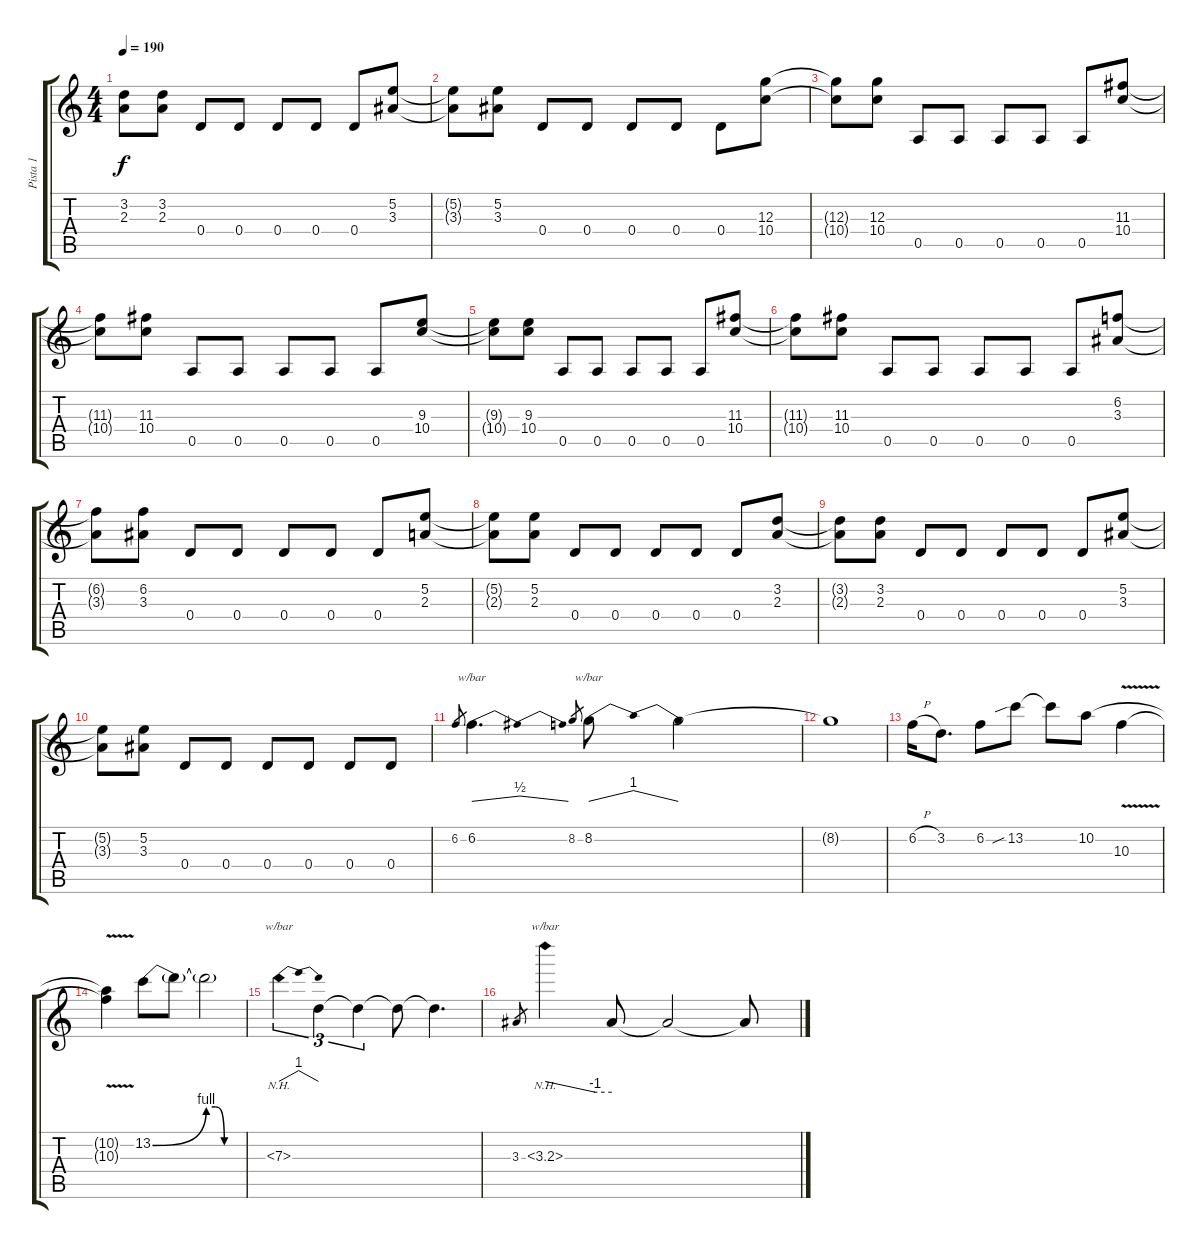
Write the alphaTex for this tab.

\track ("Pista 1" "Pista 1") {instrument overdrivenguitar}
\staff {score tabs}
\tuning (E4 B3 G3 D3 A2 E2) {hide}
\ts (4 4)
\tempo 190
\clef g2
\ks c
(3.2{t} 2.3{t}).8{dy f} (3.2 2.3).8 0.4.8 0.4.8 0.4.8 0.4.8 0.4.8 (5.2 3.3).8 |
(5.2{t} 3.3{t}).8 (5.2 3.3).8 0.4.8 0.4.8 0.4.8 0.4.8 0.4.8 (12.3 10.4).8 |
(12.3{t} 10.4{t}).8 (12.3 10.4).8 0.5.8 0.5.8 0.5.8 0.5.8 0.5.8 (11.3 10.4).8 |
(11.3{t} 10.4{t}).8 (11.3 10.4).8 0.5.8 0.5.8 0.5.8 0.5.8 0.5.8 (9.3 10.4).8 |
(9.3{t} 10.4{t}).8 (9.3 10.4).8 0.5.8 0.5.8 0.5.8 0.5.8 0.5.8 (11.3 10.4).8 |
(11.3{t} 10.4{t}).8 (11.3 10.4).8 0.5.8 0.5.8 0.5.8 0.5.8 0.5.8 (6.2 3.3).8 |
(6.2{t} 3.3{t}).8 (6.2 3.3).8 0.4.8 0.4.8 0.4.8 0.4.8 0.4.8 (5.2 2.3).8 |
(5.2{t} 2.3{t}).8 (5.2 2.3).8 0.4.8 0.4.8 0.4.8 0.4.8 0.4.8 (3.2 2.3).8 |
(3.2{t} 2.3{t}).8 (3.2 2.3).8 0.4.8 0.4.8 0.4.8 0.4.8 0.4.8 (5.2 3.3).8 |
(5.2{t} 3.3{t}).8 (5.2 3.3).8 0.4.8 0.4.8 0.4.8 0.4.8 0.4.8 0.4.8 |
6.2.8{gr} 6.2.4{d tbe (dip default 0 0 30 2 60 0)} 8.2.8{gr} 8.2.8{tbe (dip default 0 0 30 4 60 0)} 8.2{t}.2 |
8.2{t}.1 |
6.2{h}.16 3.2.8{d} 6.2.8 13.2{sib}.8 13.2{t}.8 10.2.8 10.3{v}.4 |
(10.2{t} 10.3{t}).4 13.2{be (bend 0 0 60 4)}.8 13.2{t}.8 13.2{be (custom 0 4 15 4 30 0 60 0) t}.2 |
7.3{nh}.4{tu (3 2) tbe (dip default 0 0 30 4 60 0)} 7.3{t}.4{tu (3 2)} 7.3{t}.4{tu (3 2)} 7.3{t}.8 7.3{t}.4{d} |
3.3.8{gr} 3.3{nh}.4{tbe (custom default 0 0 45 -4 60 -4)} 3.3{t}.8 3.3{t}.2 3.3{t}.8
